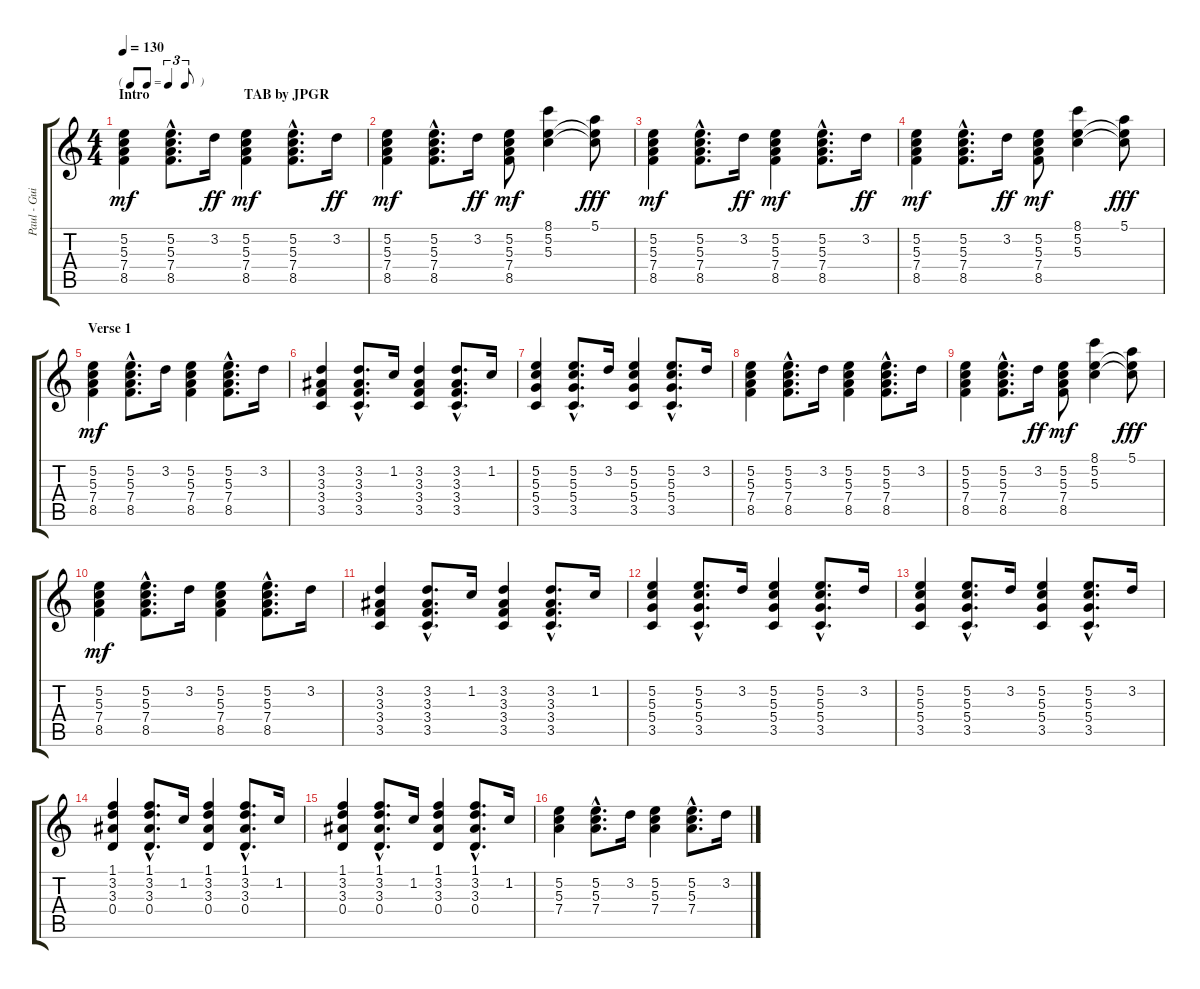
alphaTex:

\track ("Paul - Guitar" "Paul - Gui") {instrument acousticguitarsteel}
\staff {score tabs}
\tuning (E4 B3 G3 D3 A2 E2) {hide}
\ts (4 4)
\tf triplet8th
\section ("" "Intro                           TAB by JPGR")
\tempo 130
\clef g2
\ks c
(5.2 5.3 7.4 8.5).4{dy mf volume 13 instrument acousticguitarsteel} (5.2{hac} 5.3{hac} 7.4{hac} 8.5{hac}).8{d} 3.2.16{dy ff} (5.2 5.3 7.4 8.5).4{dy mf} (5.2{hac} 5.3{hac} 7.4{hac} 8.5{hac}).8{d} 3.2.16{dy ff} |
(5.2 5.3 7.4 8.5).4{dy mf} (5.2{hac} 5.3{hac} 7.4{hac} 8.5{hac}).8{d} 3.2.16{dy ff} (5.2 5.3 7.4 8.5).8{dy mf} (8.1 5.2 5.3).4 (5.1 5.2{t} 5.3{t}).8{dy fff} |
(5.2 5.3 7.4 8.5).4{dy mf} (5.2{hac} 5.3{hac} 7.4{hac} 8.5{hac}).8{d} 3.2.16{dy ff} (5.2 5.3 7.4 8.5).4{dy mf} (5.2{hac} 5.3{hac} 7.4{hac} 8.5{hac}).8{d} 3.2.16{dy ff} |
(5.2 5.3 7.4 8.5).4{dy mf} (5.2{hac} 5.3{hac} 7.4{hac} 8.5{hac}).8{d} 3.2.16{dy ff} (5.2 5.3 7.4 8.5).8{dy mf} (8.1 5.2 5.3).4 (5.1 5.2{t} 5.3{t}).8{dy fff} |
\section ("" "Verse 1")
(5.2 5.3 7.4 8.5).4{dy mf volume 10 instrument acousticguitarsteel} (5.2{hac} 5.3{hac} 7.4{hac} 8.5{hac}).8{d} 3.2.16 (5.2 5.3 7.4 8.5).4 (5.2{hac} 5.3{hac} 7.4{hac} 8.5{hac}).8{d} 3.2.16 |
(3.2 3.3 3.4 3.5).4 (3.2{hac} 3.3{hac} 3.4{hac} 3.5{hac}).8{d} 1.2.16 (3.2 3.3 3.4 3.5).4 (3.2{hac} 3.3{hac} 3.4{hac} 3.5{hac}).8{d} 1.2.16 |
(5.2 5.3 5.4 3.5).4 (5.2{hac} 5.3{hac} 5.4{hac} 3.5{hac}).8{d} 3.2.16 (5.2 5.3 5.4 3.5).4 (5.2{hac} 5.3{hac} 5.4{hac} 3.5{hac}).8{d} 3.2.16 |
(5.2 5.3 7.4 8.5).4 (5.2{hac} 5.3{hac} 7.4{hac} 8.5{hac}).8{d} 3.2.16 (5.2 5.3 7.4 8.5).4 (5.2{hac} 5.3{hac} 7.4{hac} 8.5{hac}).8{d} 3.2.16 |
(5.2 5.3 7.4 8.5).4 (5.2{hac} 5.3{hac} 7.4{hac} 8.5{hac}).8{d} 3.2.16{dy ff} (5.2 5.3 7.4 8.5).8{dy mf} (8.1 5.2 5.3).4 (5.1 5.2{t} 5.3{t}).8{dy fff} |
(5.2 5.3 7.4 8.5).4{dy mf} (5.2{hac} 5.3{hac} 7.4{hac} 8.5{hac}).8{d} 3.2.16 (5.2 5.3 7.4 8.5).4 (5.2{hac} 5.3{hac} 7.4{hac} 8.5{hac}).8{d} 3.2.16 |
(3.2 3.3 3.4 3.5).4 (3.2{hac} 3.3{hac} 3.4{hac} 3.5{hac}).8{d} 1.2.16 (3.2 3.3 3.4 3.5).4 (3.2{hac} 3.3{hac} 3.4{hac} 3.5{hac}).8{d} 1.2.16 |
(5.2 5.3 5.4 3.5).4 (5.2{hac} 5.3{hac} 5.4{hac} 3.5{hac}).8{d} 3.2.16 (5.2 5.3 5.4 3.5).4 (5.2{hac} 5.3{hac} 5.4{hac} 3.5{hac}).8{d} 3.2.16 |
(5.2 5.3 5.4 3.5).4 (5.2{hac} 5.3{hac} 5.4{hac} 3.5{hac}).8{d} 3.2.16 (5.2 5.3 5.4 3.5).4 (5.2{hac} 5.3{hac} 5.4{hac} 3.5{hac}).8{d} 3.2.16 |
(1.1 3.2 3.3 0.4).4 (1.1{hac} 3.2{hac} 3.3{hac} 0.4{hac}).8{d} 1.2.16 (1.1 3.2 3.3 0.4).4 (1.1{hac} 3.2{hac} 3.3{hac} 0.4{hac}).8{d} 1.2.16 |
(1.1 3.2 3.3 0.4).4 (1.1{hac} 3.2{hac} 3.3{hac} 0.4{hac}).8{d} 1.2.16 (1.1 3.2 3.3 0.4).4 (1.1{hac} 3.2{hac} 3.3{hac} 0.4{hac}).8{d} 1.2.16 |
(5.2 5.3 7.4).4 (5.2{hac} 5.3{hac} 7.4{hac}).8{d} 3.2.16 (5.2 5.3 7.4).4 (5.2{hac} 5.3{hac} 7.4{hac}).8{d} 3.2.16
